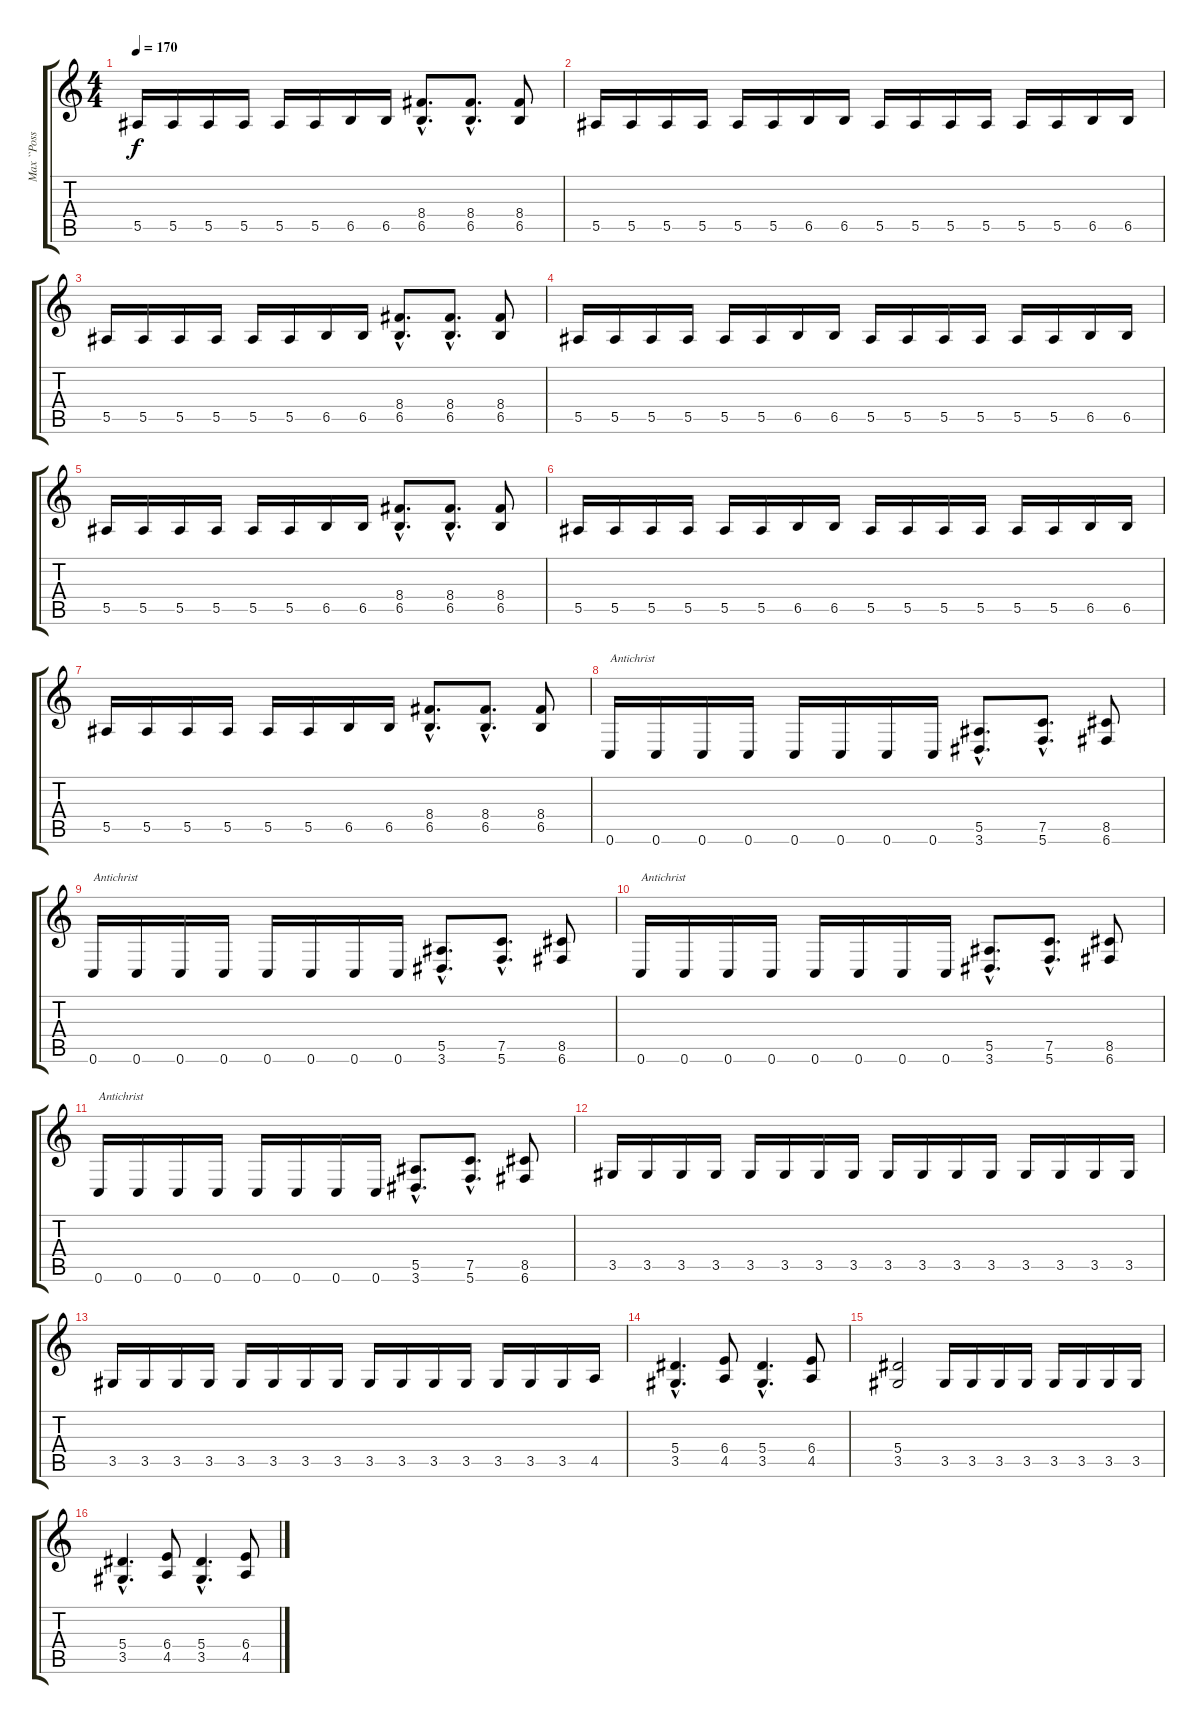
\track ("Max ``Possessed`` Cavalera" "Max ``Poss") {instrument distortionguitar}
\staff {score tabs}
\tuning (C4 G3 Eb3 Bb2 F2 C2) {hide}
\ts (4 4)
\tempo 170
\clef g2
\ks c
5.5.16{dy f} 5.5.16 5.5.16 5.5.16 5.5.16 5.5.16 6.5.16 6.5.16 (8.4{hac} 6.5{hac}).8{d} (8.4{hac} 6.5{hac}).8{d} (8.4 6.5).8 |
5.5.16 5.5.16 5.5.16 5.5.16 5.5.16 5.5.16 6.5.16 6.5.16 5.5.16 5.5.16 5.5.16 5.5.16 5.5.16 5.5.16 6.5.16 6.5.16 |
5.5.16 5.5.16 5.5.16 5.5.16 5.5.16 5.5.16 6.5.16 6.5.16 (8.4{hac} 6.5{hac}).8{d} (8.4{hac} 6.5{hac}).8{d} (8.4 6.5).8 |
5.5.16 5.5.16 5.5.16 5.5.16 5.5.16 5.5.16 6.5.16 6.5.16 5.5.16 5.5.16 5.5.16 5.5.16 5.5.16 5.5.16 6.5.16 6.5.16 |
5.5.16 5.5.16 5.5.16 5.5.16 5.5.16 5.5.16 6.5.16 6.5.16 (8.4{hac} 6.5{hac}).8{d} (8.4{hac} 6.5{hac}).8{d} (8.4 6.5).8 |
5.5.16 5.5.16 5.5.16 5.5.16 5.5.16 5.5.16 6.5.16 6.5.16 5.5.16 5.5.16 5.5.16 5.5.16 5.5.16 5.5.16 6.5.16 6.5.16 |
5.5.16 5.5.16 5.5.16 5.5.16 5.5.16 5.5.16 6.5.16 6.5.16 (8.4{hac} 6.5{hac}).8{d} (8.4{hac} 6.5{hac}).8{d} (8.4 6.5).8 |
0.6.16{txt "Antichrist"} 0.6.16 0.6.16 0.6.16 0.6.16 0.6.16 0.6.16 0.6.16 (5.5{hac} 3.6{hac}).8{d} (7.5{hac} 5.6{hac}).8{d} (8.5 6.6).8 |
0.6.16{txt "Antichrist"} 0.6.16 0.6.16 0.6.16 0.6.16 0.6.16 0.6.16 0.6.16 (5.5{hac} 3.6{hac}).8{d} (7.5{hac} 5.6{hac}).8{d} (8.5 6.6).8 |
0.6.16{txt "Antichrist"} 0.6.16 0.6.16 0.6.16 0.6.16 0.6.16 0.6.16 0.6.16 (5.5{hac} 3.6{hac}).8{d} (7.5{hac} 5.6{hac}).8{d} (8.5 6.6).8 |
0.6.16{txt "Antichrist"} 0.6.16 0.6.16 0.6.16 0.6.16 0.6.16 0.6.16 0.6.16 (5.5{hac} 3.6{hac}).8{d} (7.5{hac} 5.6{hac}).8{d} (8.5 6.6).8 |
3.5.16 3.5.16 3.5.16 3.5.16 3.5.16 3.5.16 3.5.16 3.5.16 3.5.16 3.5.16 3.5.16 3.5.16 3.5.16 3.5.16 3.5.16 3.5.16 |
3.5.16 3.5.16 3.5.16 3.5.16 3.5.16 3.5.16 3.5.16 3.5.16 3.5.16 3.5.16 3.5.16 3.5.16 3.5.16 3.5.16 3.5.16 4.5.16 |
(5.4{hac} 3.5{hac}).4{d} (6.4 4.5).8 (5.4{hac} 3.5{hac}).4{d} (6.4 4.5).8 |
(5.4 3.5).2 3.5.16 3.5.16 3.5.16 3.5.16 3.5.16 3.5.16 3.5.16 3.5.16 |
(5.4{hac} 3.5{hac}).4{d} (6.4 4.5).8 (5.4{hac} 3.5{hac}).4{d} (6.4 4.5).8
